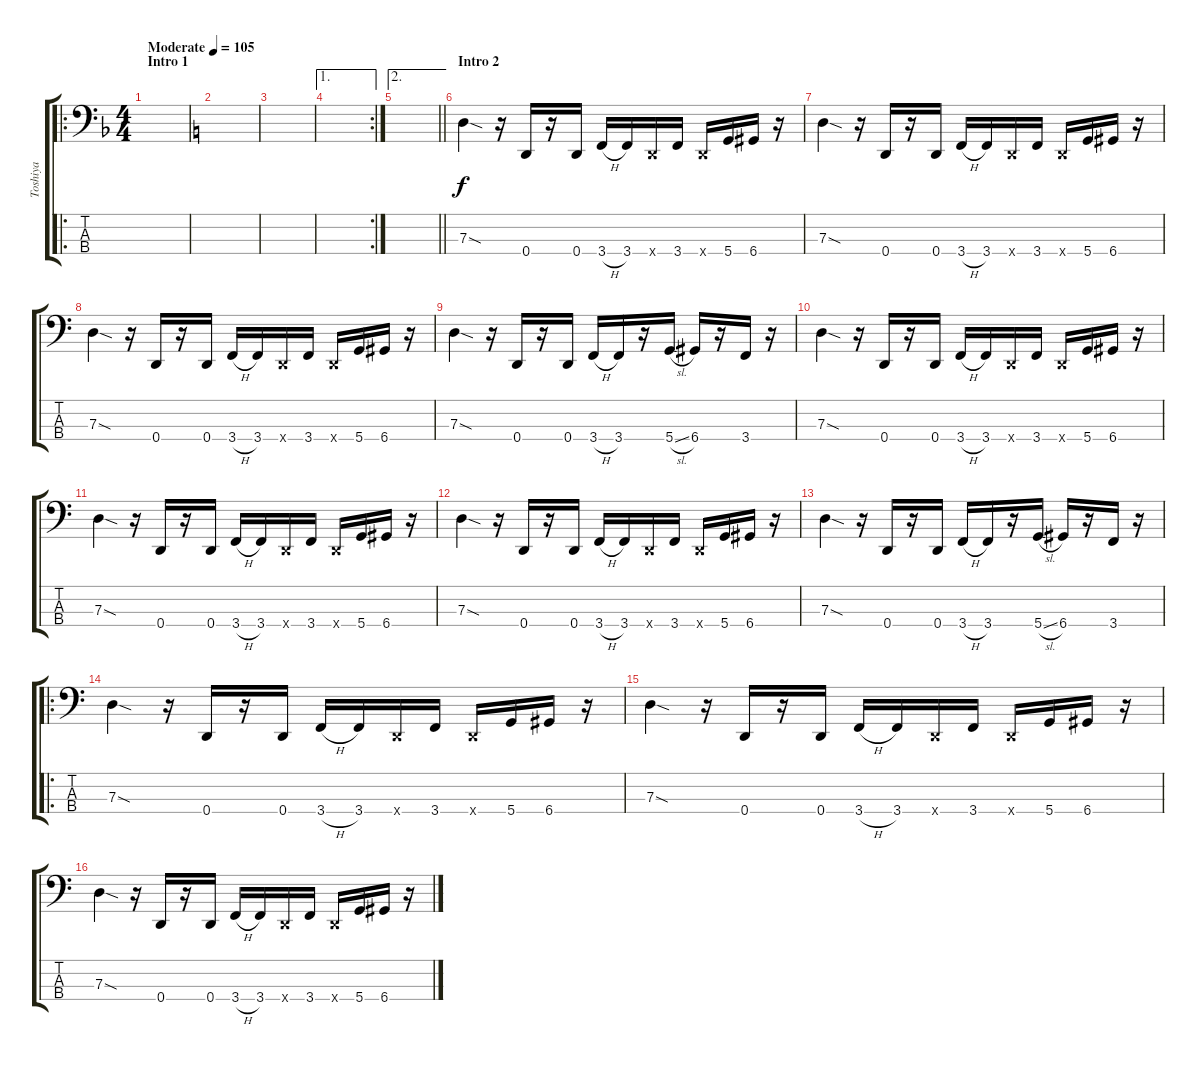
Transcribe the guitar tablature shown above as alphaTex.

\track ("Toshiya" "Toshiya") {instrument electricbasspick}
\staff {score tabs}
\tuning (F2 C2 G1 D1) {hide}
\ro
\ts (4 4)
\section ("" "Intro 1")
\tempo (105 "Moderate")
\clef f4
\ks dminor
|
\ks c
|
|
\ae 1
\rc 2
|
\ae 2
\barLineRight lightlight
|
\section ("" "Intro 2")
7.3{sod}.4 r.16 0.4.16 r.16 0.4.16 3.4{h}.16 3.4.16 0.4{x}.16 3.4.16 0.4{x}.16 5.4.16 6.4.16 r.16 |
7.3{sod}.4 r.16 0.4.16 r.16 0.4.16 3.4{h}.16 3.4.16 0.4{x}.16 3.4.16 0.4{x}.16 5.4.16 6.4.16 r.16 |
7.3{sod}.4 r.16 0.4.16 r.16 0.4.16 3.4{h}.16 3.4.16 0.4{x}.16 3.4.16 0.4{x}.16 5.4.16 6.4.16 r.16 |
7.3{sod}.4 r.16 0.4.16 r.16 0.4.16 3.4{h}.16 3.4.16 r.16 5.4{sl}.16 6.4.16 r.16 3.4.16 r.16 |
7.3{sod}.4 r.16 0.4.16 r.16 0.4.16 3.4{h}.16 3.4.16 0.4{x}.16 3.4.16 0.4{x}.16 5.4.16 6.4.16 r.16 |
7.3{sod}.4 r.16 0.4.16 r.16 0.4.16 3.4{h}.16 3.4.16 0.4{x}.16 3.4.16 0.4{x}.16 5.4.16 6.4.16 r.16 |
7.3{sod}.4 r.16 0.4.16 r.16 0.4.16 3.4{h}.16 3.4.16 0.4{x}.16 3.4.16 0.4{x}.16 5.4.16 6.4.16 r.16 |
7.3{sod}.4 r.16 0.4.16 r.16 0.4.16 3.4{h}.16 3.4.16 r.16 5.4{sl}.16 6.4.16 r.16 3.4.16 r.16 |
\ro
7.3{sod}.4 r.16 0.4.16 r.16 0.4.16 3.4{h}.16 3.4.16 0.4{x}.16 3.4.16 0.4{x}.16 5.4.16 6.4.16 r.16 |
7.3{sod}.4 r.16 0.4.16 r.16 0.4.16 3.4{h}.16 3.4.16 0.4{x}.16 3.4.16 0.4{x}.16 5.4.16 6.4.16 r.16 |
7.3{sod}.4 r.16 0.4.16 r.16 0.4.16 3.4{h}.16 3.4.16 0.4{x}.16 3.4.16 0.4{x}.16 5.4.16 6.4.16 r.16
